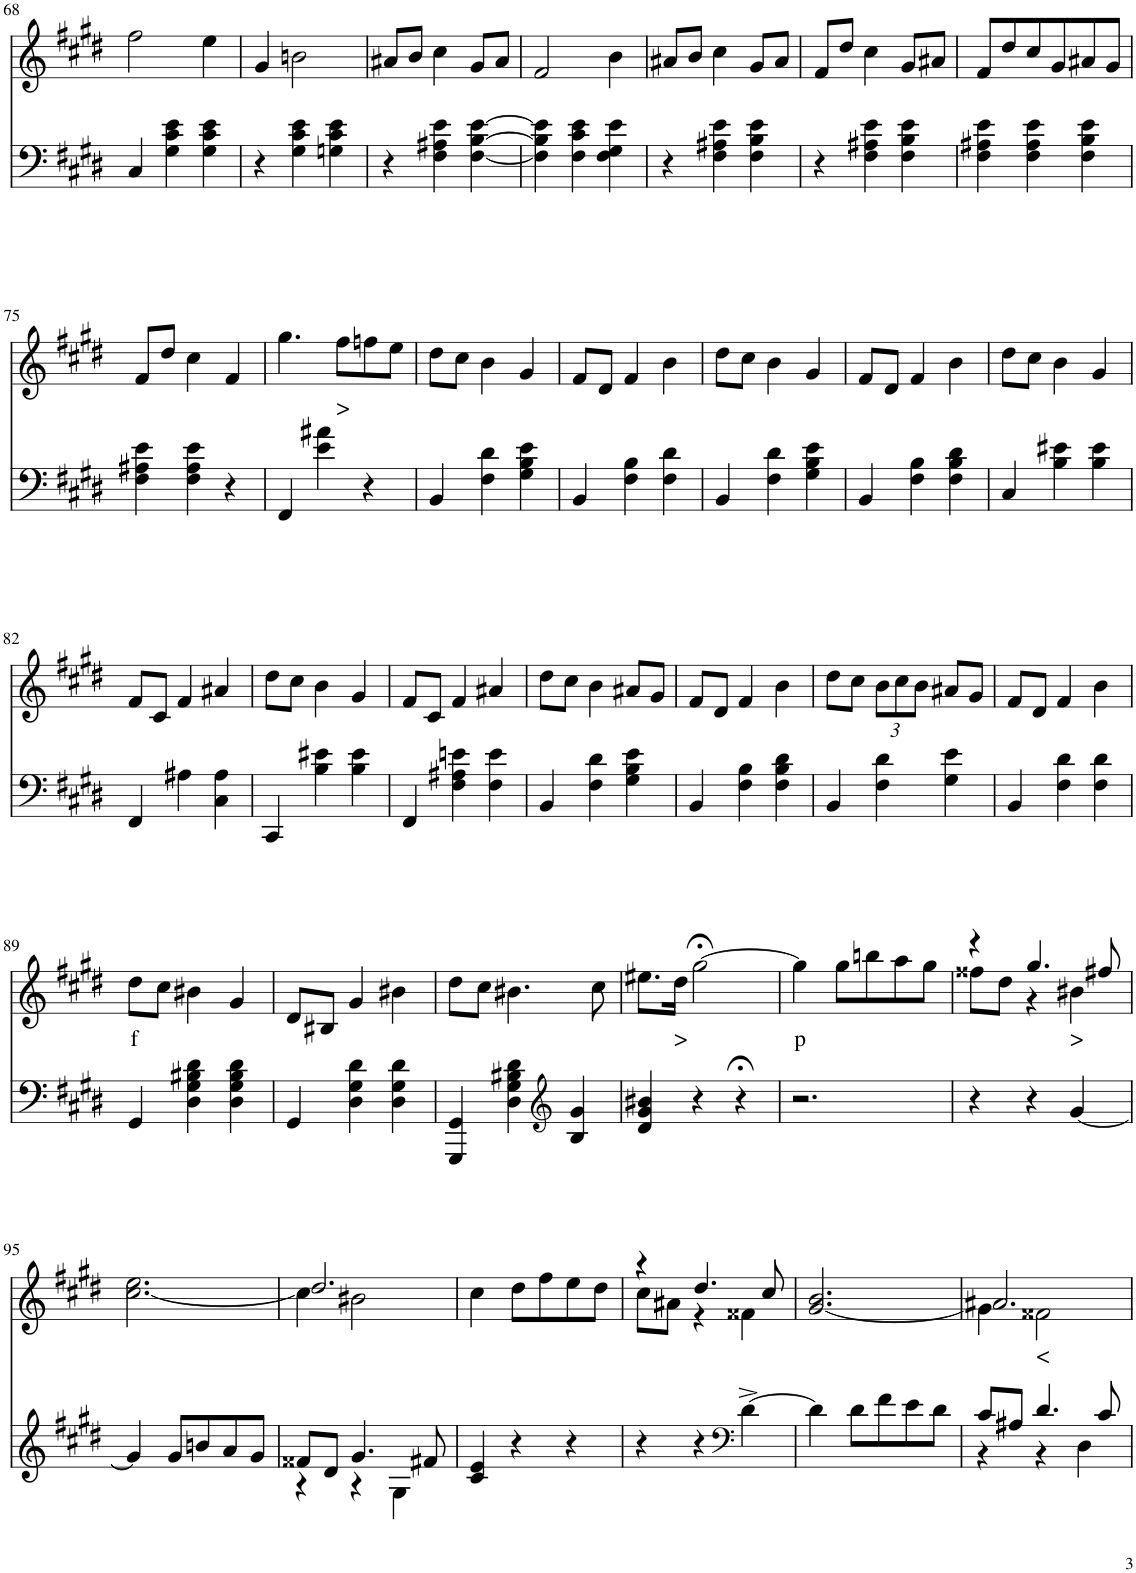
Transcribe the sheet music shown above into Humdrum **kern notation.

**kern	**kern	**text
*part2	*part1	*part1
*staff2	*staff1	*staff1
*I"piano	*I"piano	*
*I'Pno	*I'Pno	*
!!LO:PB:g=z
*clefG2	*clefG2	*
*k[f#c#g#d#]	*k[f#c#g#d#]	*
*c#:	*c#:	*
*M3/4	*M3/4	*
=68	=68	=68
4C#/	2ff#\	.
4G#\ 4c#\ 4e\	.	.
4G#\ 4c#\ 4e\	4ee\	.
=69	=69	=69
4r	4g#/	.
4G#\ 4c#\ 4e\	2bn\	.
4Gn\ 4c#\ 4e\	.	.
=70	=70	=70
4r	8a#X/L	.
.	8b/J	.
4F#\ 4A#X\ 4e\	4cc#\	.
[4F#\ [4B\ [4e\	8g#/L	.
.	8a#/J	.
=71	=71	=71
4F#\] 4B\] 4e\]	2f#/	.
4F#\ 4c#\ 4e\	.	.
4F#\ 4G#\ 4e\	4b\	.
=72	=72	=72
4r	8a#X/L	.
.	8b/J	.
4F#\ 4A#X\ 4e\	4cc#\	.
4F#\ 4B\ 4e\	8g#/L	.
.	8a#/J	.
=73	=73	=73
4r	8f#/L	.
.	8dd#/J	.
4F#\ 4A#X\ 4e\	4cc#\	.
4F#\ 4B\ 4e\	8g#/L	.
.	8a#X/J	.
=74	=74	=74
4F#\ 4A#X\ 4e\	8f#/L	.
.	8dd#/	.
4F#\ 4A#\ 4e\	8cc#/	.
.	8g#/	.
4F#\ 4B\ 4e\	8a#X/	.
.	8g#/J	.
!!LO:LB:g=z
=75	=75	=75
4F#\ 4A#X\ 4e\	8f#/L	.
.	8dd#/J	.
4F#\ 4A#\ 4e\	4cc#\	.
4r	4f#/	.
=76	=76	=76
4FF#/	4.gg#\	.
4e\ 4a#X\	.	.
!	!	!LO:LY:b
.	8ff#\L	>
4r	8ffn\	.
.	8ee\J	.
=77	=77	=77
4BB/	8dd#\L	.
.	8cc#\J	.
4F#\ 4d#\	4b\	.
4G#\ 4B\ 4e\	4g#/	.
=78	=78	=78
4BB/	8f#/L	.
.	8d#/J	.
4F#\ 4B\	4f#/	.
4F#\ 4d#\	4b\	.
=79	=79	=79
4BB/	8dd#\L	.
.	8cc#\J	.
4F#\ 4d#\	4b\	.
4G#\ 4B\ 4e\	4g#/	.
=80	=80	=80
4BB/	8f#/L	.
.	8d#/J	.
4F#\ 4B\	4f#/	.
4F#\ 4B\ 4d#\	4b\	.
=81	=81	=81
4C#/	8dd#\L	.
.	8cc#\J	.
4B\ 4e#X\	4b\	.
4B\ 4e#\	4g#/	.
!!LO:LB:g=z
=82	=82	=82
4FF#/	8f#/L	.
.	8c#/J	.
4A#X\	4f#/	.
4C#\ 4A#\	4a#X/	.
=83	=83	=83
4CC#/	8dd#\L	.
.	8cc#\J	.
4B\ 4e#X\	4b\	.
4B\ 4e#\	4g#/	.
=84	=84	=84
4FF#/	8f#/L	.
.	8c#/J	.
4F#\ 4A#X\ 4en\	4f#/	.
4F#\ 4e\	4a#X/	.
=85	=85	=85
4BB/	8dd#\L	.
.	8cc#\J	.
4F#\ 4d#\	4b\	.
4G#\ 4B\ 4e\	8a#X/L	.
.	8g#/J	.
=86	=86	=86
4BB/	8f#/L	.
.	8d#/J	.
4F#\ 4B\	4f#/	.
4F#\ 4B\ 4d#\	4b\	.
=87	=87	=87
4BB/	8dd#\L	.
.	8cc#\J	.
*	*Xbrackettup	*
4F#\ 4d#\	12b\L	.
.	12cc#\	.
.	12b\J	.
4G#\ 4e\	8a#X/L	.
.	8g#/J	.
=88	=88	=88
4BB/	8f#/L	.
.	8d#/J	.
4F#\ 4d#\	4f#/	.
4F#\ 4d#\	4b\	.
!!LO:LB:g=z
=89	=89	=89
!	!	!LO:LY:b
4GG#/	8dd#\L	f
.	8cc#\J	.
4D#\ 4G#\ 4B#X\ 4d#\	4b#X\	.
4D#\ 4G#\ 4B#\ 4d#\	4g#/	.
=90	=90	=90
4GG#/	8d#/L	.
.	8B#X/J	.
4D#\ 4G#\ 4d#\	4g#/	.
4D#\ 4G#\ 4d#\	4b#X\	.
=91	=91	=91
4GGG#/ 4GG#/	8dd#\L	.
.	8cc#\J	.
4D#\ 4G#\ 4B#X\ 4d#\	4.b#X\	.
*clefG2	*	*
4B#/ 4g#/	.	.
.	8cc#\	.
=92	=92	=92
4d#/ 4g#/ 4b#X/	8.ee#X\L	.
!	!	!LO:LY:b
.	16dd#\Jk	>
4r	[2gg#;<\	.
4r;<	.	.
=93	=93	=93
!	!	!LO:LY:b
2.r	4gg#\]	p
.	8gg#\L	.
.	8bbn\	.
.	8aa\	.
.	8gg#\J	.
=94	=94	=94
*	*^	*
4r	4r	8ff##X\L	.
.	.	8dd#\J	.
4r	4.gg#/	4r	.
!	!	!	!LO:LY:b
[4g#/	.	4b#X\	>
.	8ff#X/	.	.
*	*v	*v	*
!!LO:LB:g=z
=95	=95	=95
4g#/]	[2.cc#\ 2.ee\	.
8g#/L	.	.
8bn/	.	.
8a/	.	.
8g#/J	.	.
=96	=96	=96
*^	*^	*
8f##X/L	4r	2.dd#/	4cc#\]	.
8d#/J	.	.	.	.
4.g#/	4r	.	2b#X\	.
.	4G#\	.	.	.
8f#X/	.	.	.	.
*v	*v	*	*	*
*	*v	*v	*
=97	=97	=97
4c#/ 4e/	4cc#\	.
4r	8dd#\L	.
.	8ff#\	.
4r	8ee\	.
.	8dd#\J	.
=98	=98	=98
*	*^	*
4r	4r	8cc#\L	.
.	.	8a#X\J	.
4r	4.dd#/	4r	.
*clefF4	*	*	*
[4d#^\	.	4f##X\	.
.	8cc#/	.	.
*	*v	*v	*
=99	=99	=99
4d#\]	[2.g#/ 2.b/	.
8d#\L	.	.
8f#\	.	.
8e\	.	.
8d#\J	.	.
=100	=100	=100
*^	*^	*
8c#/L	4r	2.a#X/	4g#\]	.
8A#X/J	.	.	.	.
!	!	!	!	!LO:LY:b
4.d#/	4r	.	2f##X\	<
.	4D#\	.	.	.
8c#/	.	.	.	.
*v	*v	*	*	*
*	*v	*v	*
=	=	=
*-	*-	*-
